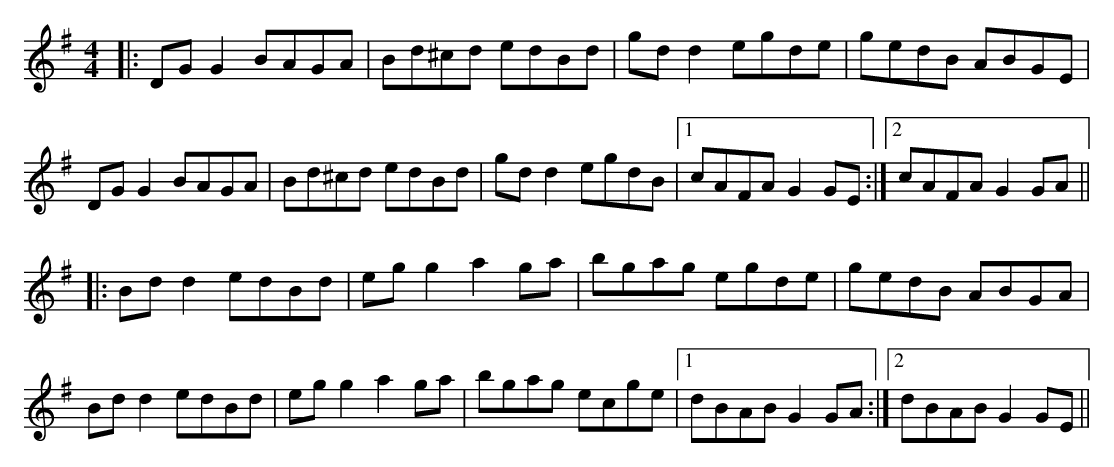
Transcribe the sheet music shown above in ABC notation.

X:1
M:4/4
K:G
|:DG G2 BAGA|Bd^cd edBd|gd d2 egde|gedB ABGE|
DG G2 BAGA|Bd^cd edBd|gd d2 egdB|1 cAFA G2 GE:|2 cAFA G2 GA||
|:Bd d2 edBd|egg2 a2 ga|bgag egde|gedB ABGA|
Bd d2 edBd|eg g2 a2 ga|bgag ecge|1 dBAB G2 GA:|2 dBAB G2GE||
